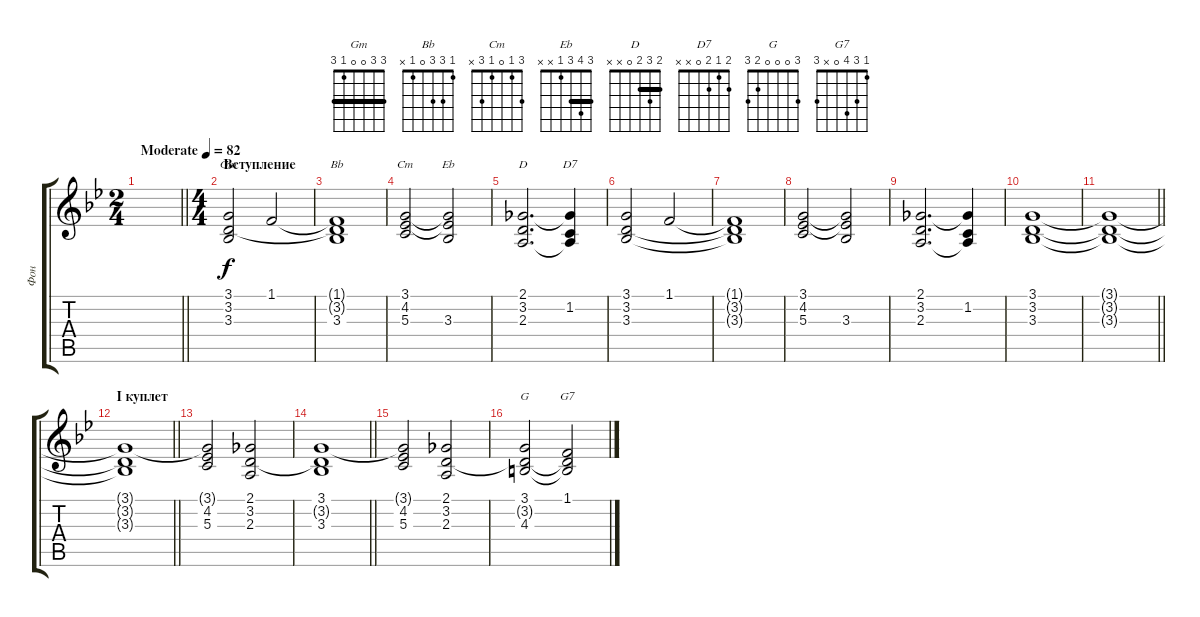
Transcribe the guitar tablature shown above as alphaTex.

\track ("Фон" "Фон") {instrument pad2warm}
\staff {score tabs}
\tuning (E4 B3 G3 D3 A2 E2) {hide}
\chord ("Gm" 3 3 0 0 1 3) {barre 3}
\chord ("Bb" 1 3 3 0 1 x)
\chord ("Cm" 3 1 0 1 3 x)
\chord ("Eb" 3 4 3 1 x x) {barre 3}
\chord ("D" 2 3 2 0 x x) {barre 2}
\chord ("D7" 2 1 2 0 x x)
\chord ("G" 3 0 0 0 2 3)
\chord ("G7" 1 3 4 0 x 3)
\ts (2 4)
\tempo (82 "Moderate")
\clef g2
\barLineRight lightlight
\ks gminor
|
\ts (4 4)
\section ("" "Вступление")
(3.1 3.2 3.3).2{ch "Gm"} 1.1.2 |
(1.1{t} 3.2{t} 3.3).1{ch "Bb"} |
(3.1 4.2 5.3).2{ch "Cm"} (3.1{t} 4.2{t} 3.3).2{ch "Eb"} |
(2.1 3.2 2.3).2{d ch "D"} (2.1{t} 1.2 2.3{t}).4{ch "D7"} |
(3.1 3.2 3.3).2 1.1.2 |
(1.1{t} 3.2{t} 3.3{t}).1 |
(3.1 4.2 5.3).2 (3.1{t} 4.2{t} 3.3).2 |
(2.1 3.2 2.3).2{d} (2.1{t} 1.2 2.3{t}).4 |
(3.1 3.2 3.3).1 |
\barLineRight lightlight
(3.1{t} 3.2{t} 3.3{t}).1 |
\section ("" "I куплет")
\barLineRight lightlight
(3.1{t} 3.2{t} 3.3{t}).1 |
(3.1{t} 4.2 5.3).2 (2.1 3.2 2.3).2 |
\barLineRight lightlight
(3.1 3.2{t} 3.3).1 |
(3.1{t} 4.2 5.3).2 (2.1 3.2 2.3).2 |
(3.1 3.2{t} 4.3).2{ch "G"} (1.1 3.2{t} 4.3{t}).2{ch "G7"}
